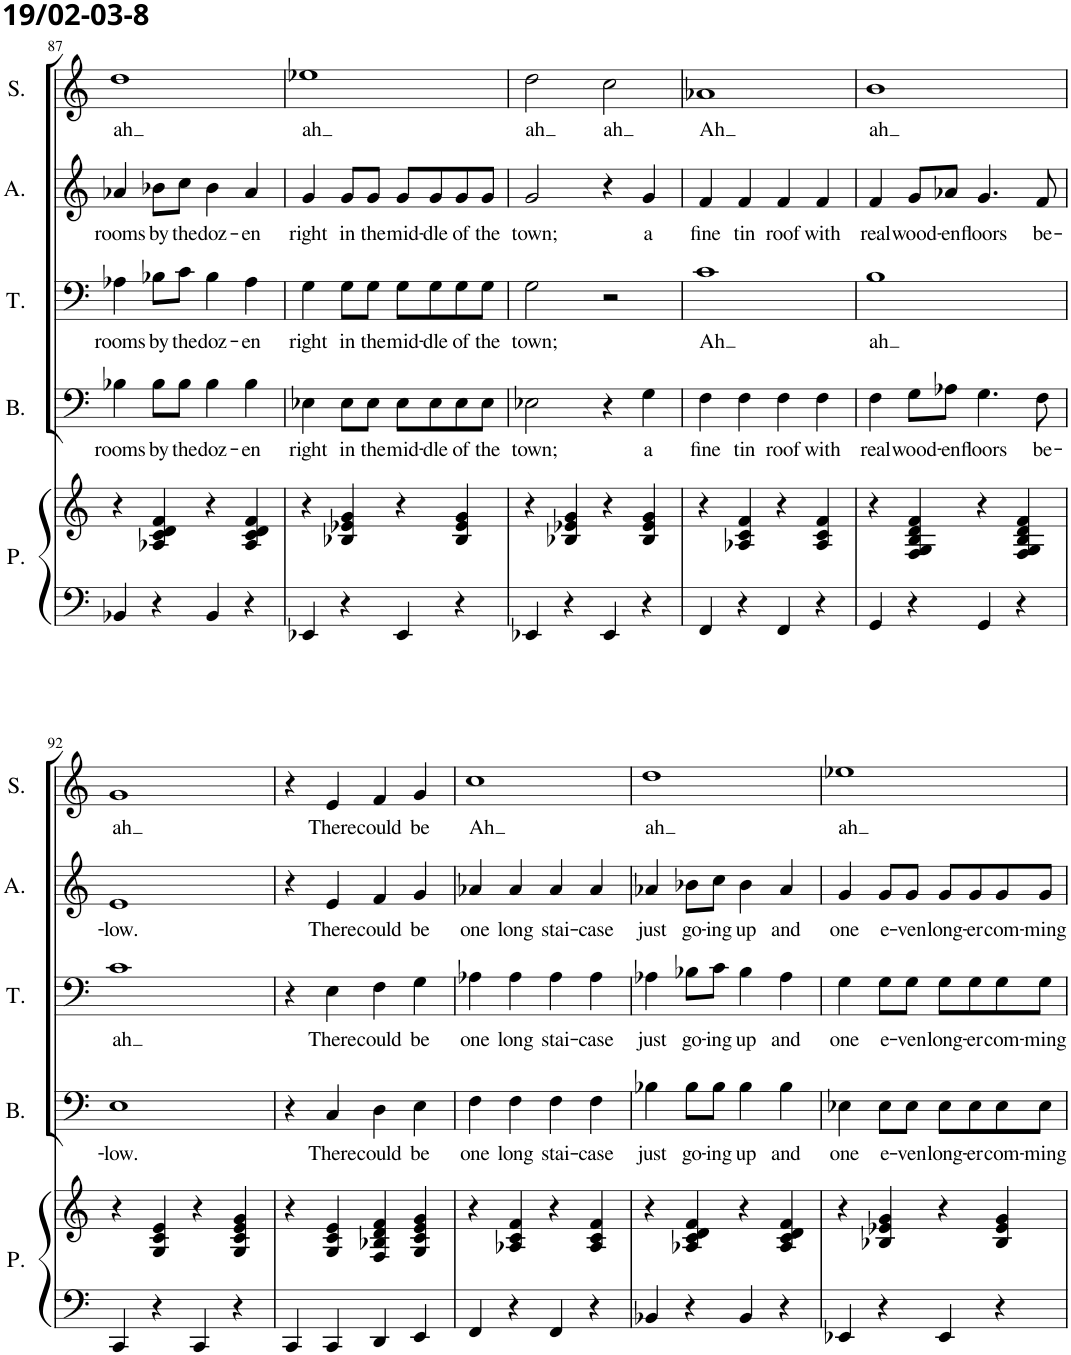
**kern	**kern	**kern	**text	**kern	**text	**kern	**text	**kern	**text
*part5	*part5	*part4	*part4	*part3	*part3	*part2	*part2	*part1	*part1
*staff6	*staff5	*staff4	*staff4	*staff3	*staff3	*staff2	*staff2	*staff1	*staff1
*I"Piano	*	*I"Bas	*	*I"Tenor	*	*I"Alt	*	*I"Sopraan	*
*I'P.	*	*I'B.	*	*I'T.	*	*I'A.	*	*I'S.	*
!!LO:PB:g=z
*clefF4	*clefG2	*clefF4	*	*clefF4	*	*clefG2	*	*clefG2	*
*k[]	*k[]	*k[]	*	*k[]	*	*k[]	*	*k[]	*
*M4/4	*M4/4	*M4/4	*	*M4/4	*	*M4/4	*	*M4/4	*
=87	=87	=87	=87	=87	=87	=87	=87	=87	=87
!	!	!	!LO:LY:b	!	!LO:LY:b	!	!LO:LY:b	!	!LO:LY:b
4BB-X/	4r	4B-X\	rooms	4A-X\	rooms	4a-X/	rooms	1dd	ah
!	!	!	!LO:LY:b	!	!LO:LY:b	!	!LO:LY:b	!	!
4r	4A-X/ 4c/ 4d/ 4f/	8B-\L	by	8B-X\L	by	8b-X\L	by	.	.
!	!	!	!LO:LY:b	!	!LO:LY:b	!	!LO:LY:b	!	!
.	.	8B-\J	the	8c\J	the	8cc\J	the	.	.
!	!	!	!LO:LY:b	!	!LO:LY:b	!	!LO:LY:b	!	!
4BB-/	4r	4B-\	doz-	4B-\	doz-	4b-\	doz-	.	.
!	!	!	!LO:LY:b	!	!LO:LY:b	!	!LO:LY:b	!	!
4r	4A-/ 4c/ 4d/ 4f/	4B-\	-en	4A-\	-en	4a-/	-en	.	.
=88	=88	=88	=88	=88	=88	=88	=88	=88	=88
!	!	!	!LO:LY:b	!	!LO:LY:b	!	!LO:LY:b	!	!LO:LY:b
4EE-X/	4r	4E-X\	right	4G\	right	4g/	right	1ee-X	ah
!	!	!	!LO:LY:b	!	!LO:LY:b	!	!LO:LY:b	!	!
4r	4B-X/ 4e-X/ 4g/	8E-\L	in	8G\L	in	8g/L	in	.	.
!	!	!	!LO:LY:b	!	!LO:LY:b	!	!LO:LY:b	!	!
.	.	8E-\J	the	8G\J	the	8g/J	the	.	.
!	!	!	!LO:LY:b	!	!LO:LY:b	!	!LO:LY:b	!	!
4EE-/	4r	8E-\L	mid-	8G\L	mid-	8g/L	mid-	.	.
!	!	!	!LO:LY:b	!	!LO:LY:b	!	!LO:LY:b	!	!
.	.	8E-\	-dle	8G\	-dle	8g/	-dle	.	.
!	!	!	!LO:LY:b	!	!LO:LY:b	!	!LO:LY:b	!	!
4r	4B-/ 4e-/ 4g/	8E-\	of	8G\	of	8g/	of	.	.
!	!	!	!LO:LY:b	!	!LO:LY:b	!	!LO:LY:b	!	!
.	.	8E-\J	the	8G\J	the	8g/J	the	.	.
=89	=89	=89	=89	=89	=89	=89	=89	=89	=89
!	!	!	!LO:LY:b	!	!LO:LY:b	!	!LO:LY:b	!	!LO:LY:b
4EE-X/	4r	2E-X\	town;	2G\	town;	2g/	town;	2dd\	ah
4r	4B-X/ 4e-X/ 4g/	.	.	.	.	.	.	.	.
!	!	!	!	!	!	!	!	!	!LO:LY:b
4EE-/	4r	4r	.	2r	.	4r	.	2cc\	ah
!	!	!	!LO:LY:b	!	!	!	!LO:LY:b	!	!
4r	4B-/ 4e-/ 4g/	4G\	a	.	.	4g/	a	.	.
=90	=90	=90	=90	=90	=90	=90	=90	=90	=90
!	!	!	!LO:LY:b	!	!LO:LY:b	!	!LO:LY:b	!	!LO:LY:b
4FF/	4r	4F\	fine	1c	Ah	4f/	fine	1a-X	Ah
!	!	!	!LO:LY:b	!	!	!	!LO:LY:b	!	!
4r	4A-X/ 4c/ 4f/	4F\	tin	.	.	4f/	tin	.	.
!	!	!	!LO:LY:b	!	!	!	!LO:LY:b	!	!
4FF/	4r	4F\	roof	.	.	4f/	roof	.	.
!	!	!	!LO:LY:b	!	!	!	!LO:LY:b	!	!
4r	4A-/ 4c/ 4f/	4F\	with	.	.	4f/	with	.	.
=91	=91	=91	=91	=91	=91	=91	=91	=91	=91
!	!	!	!LO:LY:b	!	!LO:LY:b	!	!LO:LY:b	!	!LO:LY:b
4GG/	4r	4F\	real	1B	ah	4f/	real	1b	ah
!	!	!	!LO:LY:b	!	!	!	!LO:LY:b	!	!
4r	4F/ 4G/ 4B/ 4d/ 4f/	8G\L	wood-	.	.	8g/L	wood-	.	.
!	!	!	!LO:LY:b	!	!	!	!LO:LY:b	!	!
.	.	8A-X\J	-en	.	.	8a-X/J	-en	.	.
!	!	!	!LO:LY:b	!	!	!	!LO:LY:b	!	!
4GG/	4r	4.G\	floors	.	.	4.g/	floors	.	.
4r	4F/ 4G/ 4B/ 4d/ 4f/	.	.	.	.	.	.	.	.
!	!	!	!LO:LY:b	!	!	!	!LO:LY:b	!	!
.	.	8F\	be-	.	.	8f/	be-	.	.
!!LO:LB:g=z
=92	=92	=92	=92	=92	=92	=92	=92	=92	=92
!	!	!	!LO:LY:b	!	!LO:LY:b	!	!LO:LY:b	!	!LO:LY:b
4CC/	4r	1E	-low.	1c	ah	1e	-low.	1g	ah
4r	4G/ 4c/ 4e/	.	.	.	.	.	.	.	.
4CC/	4r	.	.	.	.	.	.	.	.
4r	4G/ 4c/ 4e/ 4g/	.	.	.	.	.	.	.	.
=93	=93	=93	=93	=93	=93	=93	=93	=93	=93
4CC/	4r	4r	.	4r	.	4r	.	4r	.
!	!	!	!LO:LY:b	!	!LO:LY:b	!	!LO:LY:b	!	!LO:LY:b
4CC/	4G/ 4c/ 4e/	4C/	There	4E\	There	4e/	There	4e/	There
!	!	!	!LO:LY:b	!	!LO:LY:b	!	!LO:LY:b	!	!LO:LY:b
4DD/	4F/ 4B-X/ 4d/ 4f/	4D\	could	4F\	could	4f/	could	4f/	could
!	!	!	!LO:LY:b	!	!LO:LY:b	!	!LO:LY:b	!	!LO:LY:b
4EE/	4G/ 4c/ 4e/ 4g/	4E\	be	4G\	be	4g/	be	4g/	be
=94	=94	=94	=94	=94	=94	=94	=94	=94	=94
!	!	!	!LO:LY:b	!	!LO:LY:b	!	!LO:LY:b	!	!LO:LY:b
4FF/	4r	4F\	one	4A-X\	one	4a-X/	one	1cc	Ah
!	!	!	!LO:LY:b	!	!LO:LY:b	!	!LO:LY:b	!	!
4r	4A-X/ 4c/ 4f/	4F\	long	4A-\	long	4a-/	long	.	.
!	!	!	!LO:LY:b	!	!LO:LY:b	!	!LO:LY:b	!	!
4FF/	4r	4F\	stai-	4A-\	stai-	4a-/	stai-	.	.
!	!	!	!LO:LY:b	!	!LO:LY:b	!	!LO:LY:b	!	!
4r	4A-/ 4c/ 4f/	4F\	-case	4A-\	-case	4a-/	-case	.	.
=95	=95	=95	=95	=95	=95	=95	=95	=95	=95
!	!	!	!LO:LY:b	!	!LO:LY:b	!	!LO:LY:b	!	!LO:LY:b
4BB-X/	4r	4B-X\	just	4A-X\	just	4a-X/	just	1dd	ah
!	!	!	!LO:LY:b	!	!LO:LY:b	!	!LO:LY:b	!	!
4r	4A-X/ 4c/ 4d/ 4f/	8B-\L	go-	8B-X\L	go-	8b-X\L	go-	.	.
!	!	!	!LO:LY:b	!	!LO:LY:b	!	!LO:LY:b	!	!
.	.	8B-\J	-ing	8c\J	-ing	8cc\J	-ing	.	.
!	!	!	!LO:LY:b	!	!LO:LY:b	!	!LO:LY:b	!	!
4BB-/	4r	4B-\	up	4B-\	up	4b-\	up	.	.
!	!	!	!LO:LY:b	!	!LO:LY:b	!	!LO:LY:b	!	!
4r	4A-/ 4c/ 4d/ 4f/	4B-\	and	4A-\	and	4a-/	and	.	.
=96	=96	=96	=96	=96	=96	=96	=96	=96	=96
!	!	!	!LO:LY:b	!	!LO:LY:b	!	!LO:LY:b	!	!LO:LY:b
4EE-X/	4r	4E-X\	one	4G\	one	4g/	one	1ee-X	ah
!	!	!	!LO:LY:b	!	!LO:LY:b	!	!LO:LY:b	!	!
4r	4B-X/ 4e-X/ 4g/	8E-\L	e-	8G\L	e-	8g/L	e-	.	.
!	!	!	!LO:LY:b	!	!LO:LY:b	!	!LO:LY:b	!	!
.	.	8E-\J	-ven	8G\J	-ven	8g/J	-ven	.	.
!	!	!	!LO:LY:b	!	!LO:LY:b	!	!LO:LY:b	!	!
4EE-/	4r	8E-\L	long-	8G\L	long-	8g/L	long-	.	.
!	!	!	!LO:LY:b	!	!LO:LY:b	!	!LO:LY:b	!	!
.	.	8E-\	-er	8G\	-er	8g/	-er	.	.
!	!	!	!LO:LY:b	!	!LO:LY:b	!	!LO:LY:b	!	!
4r	4B-/ 4e-/ 4g/	8E-\	com-	8G\	com-	8g/	com-	.	.
!	!	!	!LO:LY:b	!	!LO:LY:b	!	!LO:LY:b	!	!
.	.	8E-\J	-ming	8G\J	-ming	8g/J	-ming	.	.
=	=	=	=	=	=	=	=	=	=
*-	*-	*-	*-	*-	*-	*-	*-	*-	*-
